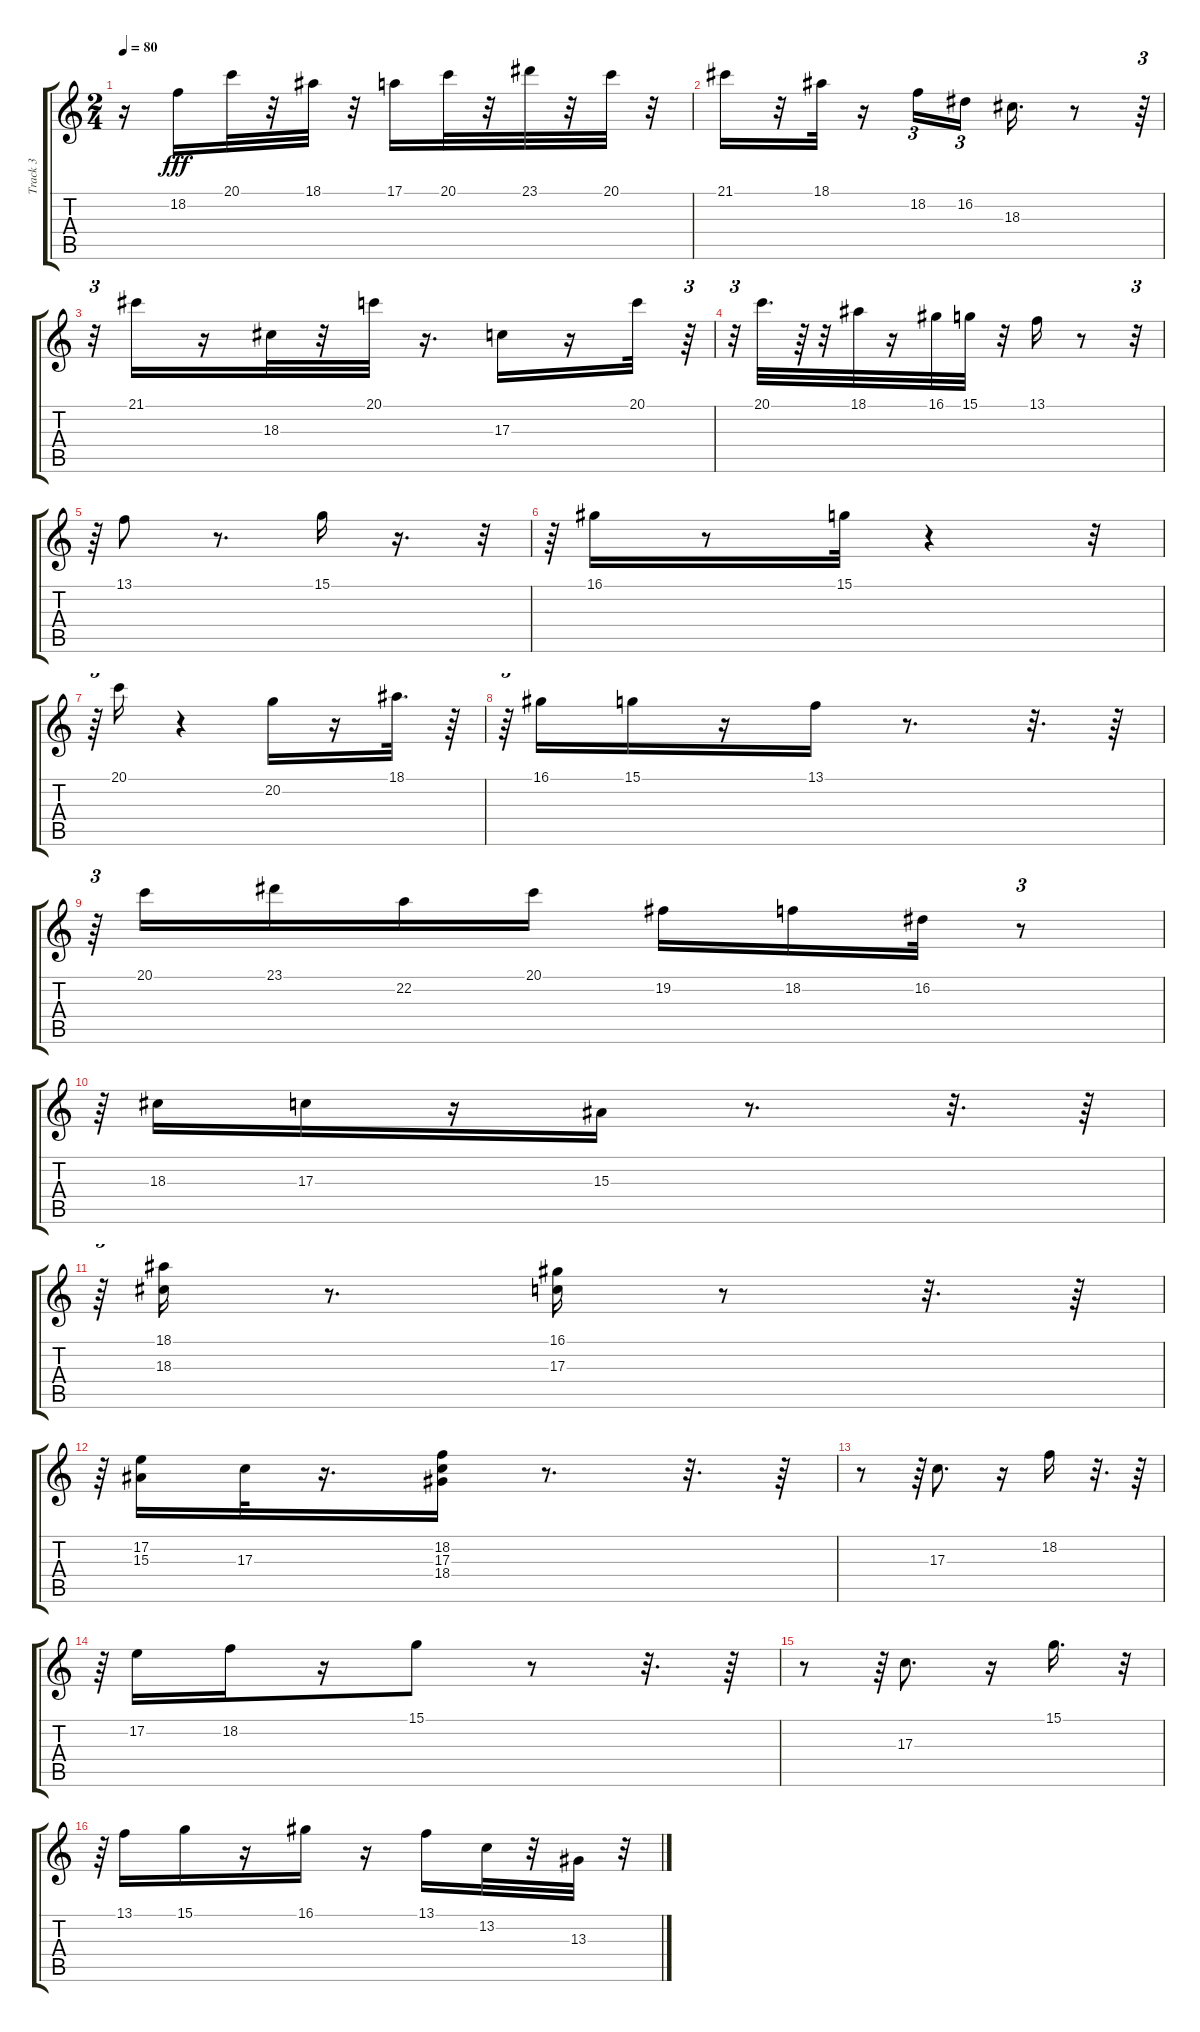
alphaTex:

\track ("Track 3" "Track 3") {instrument brightacousticpiano}
\staff {score tabs}
\tuning (E4 B3 G3 D3 A2 E2) {hide}
\ts (2 4)
\tempo 80
\clef g2
\ks c
r.16{dy fff} 18.2.16 20.1.32 r.32 18.1.32 r.32 17.1.16 20.1.32 r.32 23.1.32 r.32 20.1.32 r.32 |
21.1.16 r.32 18.1.32 r.16 18.2.16{tu (3 2)} 16.2.16{tu (3 2)} 18.3.16{d} r.8 r.64{tu (3 2)} |
r.32{tu (3 2)} 21.1.16 r.16 18.3.32 r.32 20.1.32 r.16{d} 17.3.16 r.16 20.1.32 r.64{tu (3 2)} |
r.32{tu (3 2)} 20.1.32{d} r.64 r.32 18.1.32 r.16 16.1.32 15.1.32 r.32 13.1.16 r.8 r.32{tu (3 2)} |
r.64{tu (3 2)} 13.1.8 r.8{d} 15.1.16 r.16{d} r.32{tu (3 2)} |
r.64{tu (3 2)} 16.1.16 r.8 15.1.32 r.4 r.32{tu (3 2)} |
r.64{tu (3 2)} 20.1.16 r.4 20.2.16 r.16 18.1.32{d} r.64 |
r.64{tu (3 2)} 16.1.16 15.1.16 r.16 13.1.16 r.8{d} r.32{d} r.64 |
r.64{tu (3 2)} 20.1.16 23.1.16 22.2.16 20.1.16 19.2.16 18.2.16 16.2.32 r.8{tu (3 2)} |
r.64{tu (3 2)} 18.3.16 17.3.16 r.16 15.3.16 r.8{d} r.32{d} r.64 |
r.64{tu (3 2)} (18.1 18.3).16 r.8{d} (16.1 17.3).16 r.8 r.32{d} r.64 |
r.64{tu (3 2)} (17.2 15.3).16 17.3.32 r.16{d} (18.2 17.3 18.4).16 r.8{d} r.32{d} r.64 |
r.8 r.64{tu (3 2)} 17.3.8{d} r.16 18.2.16 r.32{d} r.64 |
r.64{tu (3 2)} 17.2.16 18.2.16 r.16 15.1.8 r.8 r.32{d} r.64 |
r.8 r.64{tu (3 2)} 17.3.8{d} r.16 15.1.16{d} r.32{tu (3 2)} |
r.64{tu (3 2)} 13.1.16 15.1.16 r.16 16.1.16 r.16 13.1.16 13.2.32 r.32 13.3.32 r.32{tu (3 2)}
